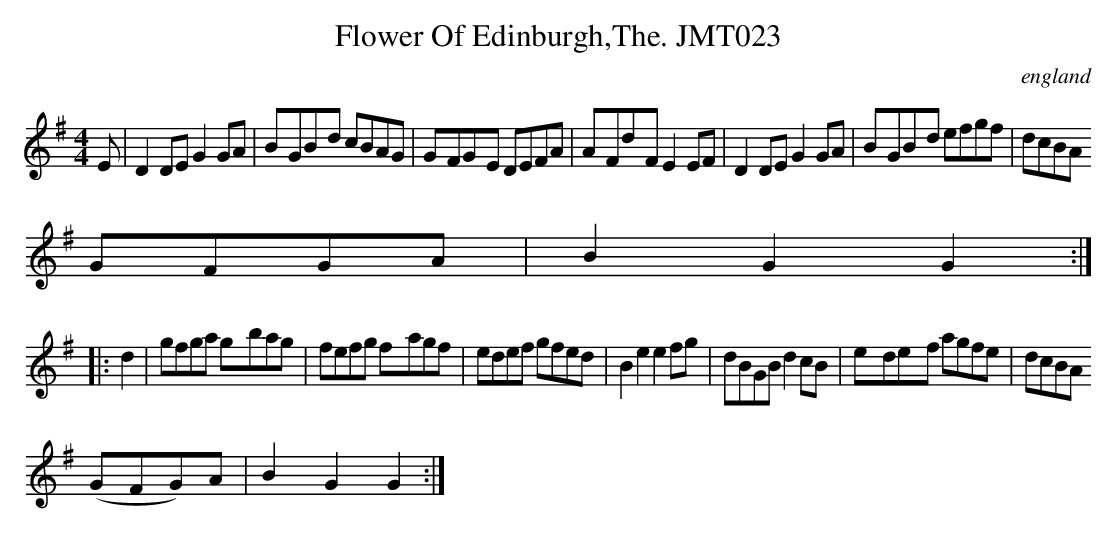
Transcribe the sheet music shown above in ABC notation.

X:1
T:Flower Of Edinburgh,The. JMT023
O:england
M:4/4
L:1/8
K:G
E|D2DEG2GA|B-GB-d cBAG|G-FG-E DEFA|A-Fd-FE2EF|D2DEG2GA|B-GB-d efgf|dcBA
G-FGA|B2G2G2:|
|:d2|gfga g-bag|fefg f-agf|edef gfed|B2e2e2fg|dBGBd2cB|e-de-f agfe|dcBA
(GFG)A|B2G2G2:|]
